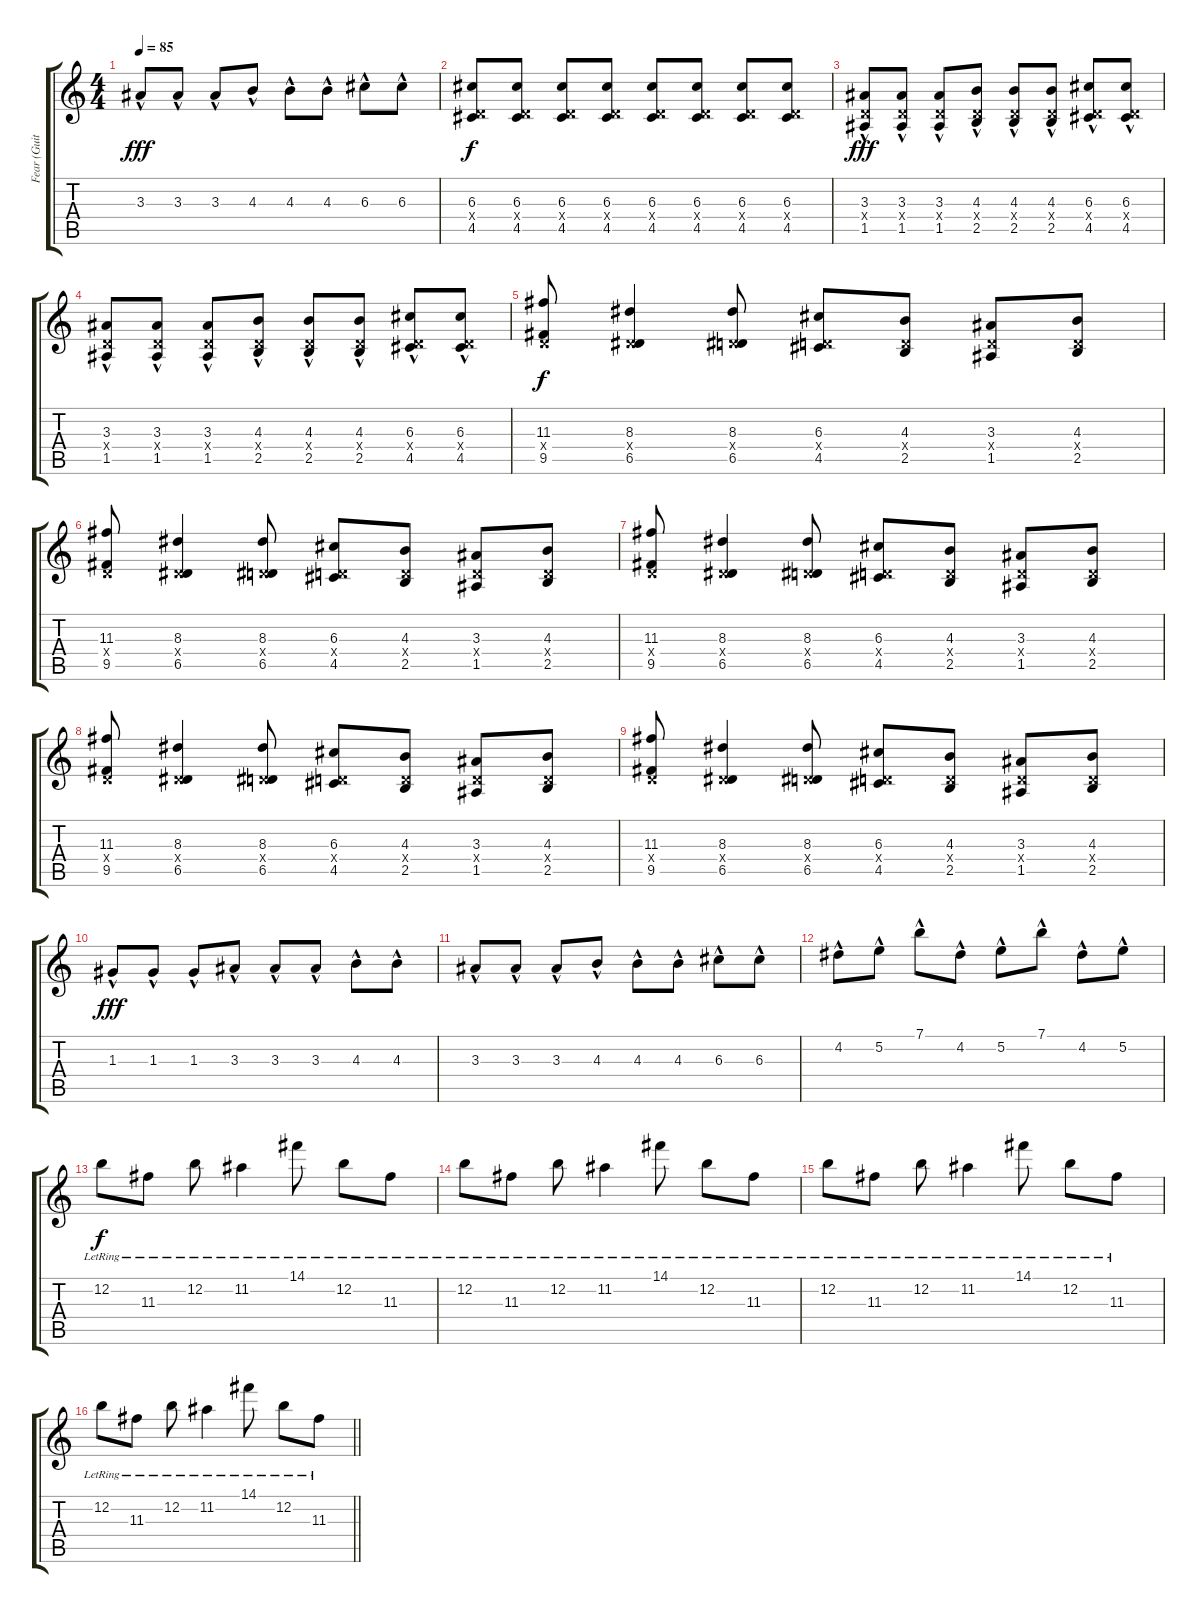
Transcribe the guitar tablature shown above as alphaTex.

\track ("Fear (Guitarra Ritmica)" "Fear (Guit") {instrument electricguitarjazz}
\staff {score tabs}
\tuning (E4 B3 G3 D3 A2 E2) {hide}
\ts (4 4)
\tempo 85
\clef g2
\ks c
3.3{hac}.8{dy fff} 3.3{hac}.8 3.3{hac}.8 4.3{hac}.8 4.3{hac}.8 4.3{hac}.8 6.3{hac}.8 6.3{hac}.8 |
(6.3 0.4{x} 4.5).8{dy f} (6.3 0.4{x} 4.5).8 (6.3 0.4{x} 4.5).8 (6.3 0.4{x} 4.5).8 (6.3 0.4{x} 4.5).8 (6.3 0.4{x} 4.5).8 (6.3 0.4{x} 4.5).8 (6.3 0.4{x} 4.5).8 |
(3.3{hac} 0.4{x} 1.5).8{dy fff} (3.3{hac} 0.4{x} 1.5).8 (3.3{hac} 0.4{x} 1.5).8 (4.3{hac} 0.4{x} 2.5).8 (4.3{hac} 0.4{x} 2.5).8 (4.3{hac} 0.4{x} 2.5).8 (6.3{hac} 0.4{x} 4.5).8 (6.3{hac} 0.4{x} 4.5).8 |
(3.3{hac} 0.4{x} 1.5).8 (3.3{hac} 0.4{x} 1.5).8 (3.3{hac} 0.4{x} 1.5).8 (4.3{hac} 0.4{x} 2.5).8 (4.3{hac} 0.4{x} 2.5).8 (4.3{hac} 0.4{x} 2.5).8 (6.3{hac} 0.4{x} 4.5).8 (6.3{hac} 0.4{x} 4.5).8 |
(11.3 0.4{x} 9.5).8{dy f} (8.3 0.4{x} 6.5).4 (8.3 0.4{x} 6.5).8 (6.3 0.4{x} 4.5).8 (4.3 0.4{x} 2.5).8 (3.3 0.4{x} 1.5).8 (4.3 0.4{x} 2.5).8 |
(11.3 0.4{x} 9.5).8 (8.3 0.4{x} 6.5).4 (8.3 0.4{x} 6.5).8 (6.3 0.4{x} 4.5).8 (4.3 0.4{x} 2.5).8 (3.3 0.4{x} 1.5).8 (4.3 0.4{x} 2.5).8 |
(11.3 0.4{x} 9.5).8 (8.3 0.4{x} 6.5).4 (8.3 0.4{x} 6.5).8 (6.3 0.4{x} 4.5).8 (4.3 0.4{x} 2.5).8 (3.3 0.4{x} 1.5).8 (4.3 0.4{x} 2.5).8 |
(11.3 0.4{x} 9.5).8 (8.3 0.4{x} 6.5).4 (8.3 0.4{x} 6.5).8 (6.3 0.4{x} 4.5).8 (4.3 0.4{x} 2.5).8 (3.3 0.4{x} 1.5).8 (4.3 0.4{x} 2.5).8 |
(11.3 0.4{x} 9.5).8 (8.3 0.4{x} 6.5).4 (8.3 0.4{x} 6.5).8 (6.3 0.4{x} 4.5).8 (4.3 0.4{x} 2.5).8 (3.3 0.4{x} 1.5).8 (4.3 0.4{x} 2.5).8 |
1.3{hac}.8{dy fff} 1.3{hac}.8 1.3{hac}.8 3.3{hac}.8 3.3{hac}.8 3.3{hac}.8 4.3{hac}.8 4.3{hac}.8 |
3.3{hac}.8 3.3{hac}.8 3.3{hac}.8 4.3{hac}.8 4.3{hac}.8 4.3{hac}.8 6.3{hac}.8 6.3{hac}.8 |
4.2{hac}.8 5.2{hac}.8 7.1{hac}.8 4.2{hac}.8 5.2{hac}.8 7.1{hac}.8 4.2{hac}.8 5.2{hac}.8 |
12.2{lr}.8{dy f volume 9 instrument electricguitarjazz} 11.3{lr}.8 12.2{lr}.8 11.2{lr}.4 14.1{lr}.8 12.2{lr}.8 11.3{lr}.8 |
12.2{lr}.8 11.3{lr}.8 12.2{lr}.8 11.2{lr}.4 14.1{lr}.8 12.2{lr}.8 11.3{lr}.8 |
12.2{lr}.8 11.3{lr}.8 12.2{lr}.8 11.2{lr}.4 14.1{lr}.8 12.2{lr}.8 11.3{lr}.8 |
\barLineRight lightlight
12.2{lr}.8 11.3{lr}.8 12.2{lr}.8 11.2{lr}.4 14.1{lr}.8 12.2{lr}.8 11.3{lr}.8
